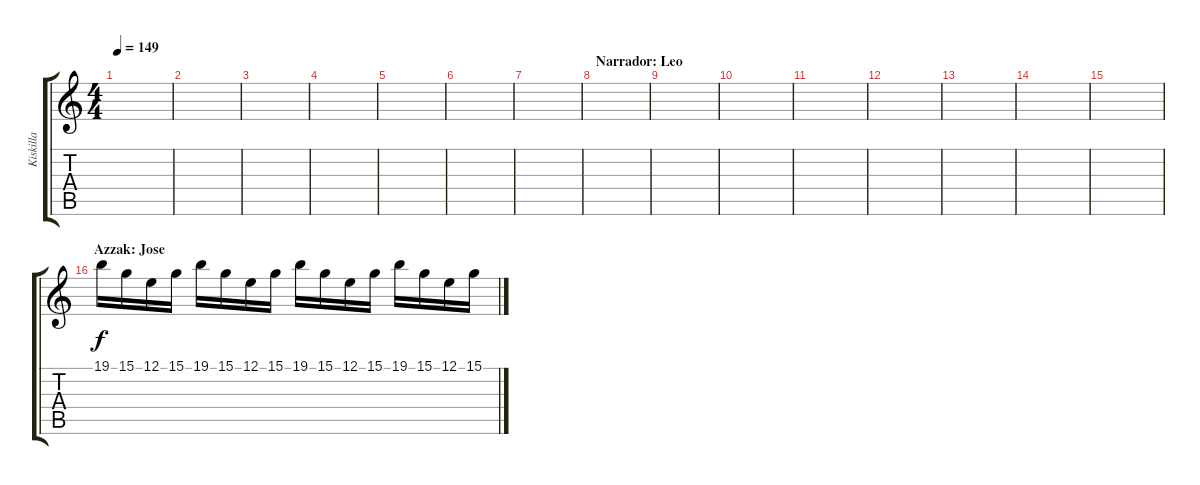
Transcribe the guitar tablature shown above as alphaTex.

\track ("Kiskilla" "Kiskilla") {instrument acousticgrandpiano}
\staff {score tabs}
\tuning (E4 B3 G3 D3 A2 E2) {hide}
\ts (4 4)
\tempo 149
\clef g2
\ks c
|
|
|
|
|
|
|
\section ("" "Narrador: Leo")
|
|
|
|
|
|
|
|
\section ("" "Azzak: Jose")
19.1.16{volume 12 instrument lead2sawtooth} 15.1.16 12.1.16 15.1.16 19.1.16 15.1.16 12.1.16 15.1.16 19.1.16 15.1.16 12.1.16 15.1.16 19.1.16 15.1.16 12.1.16 15.1.16
